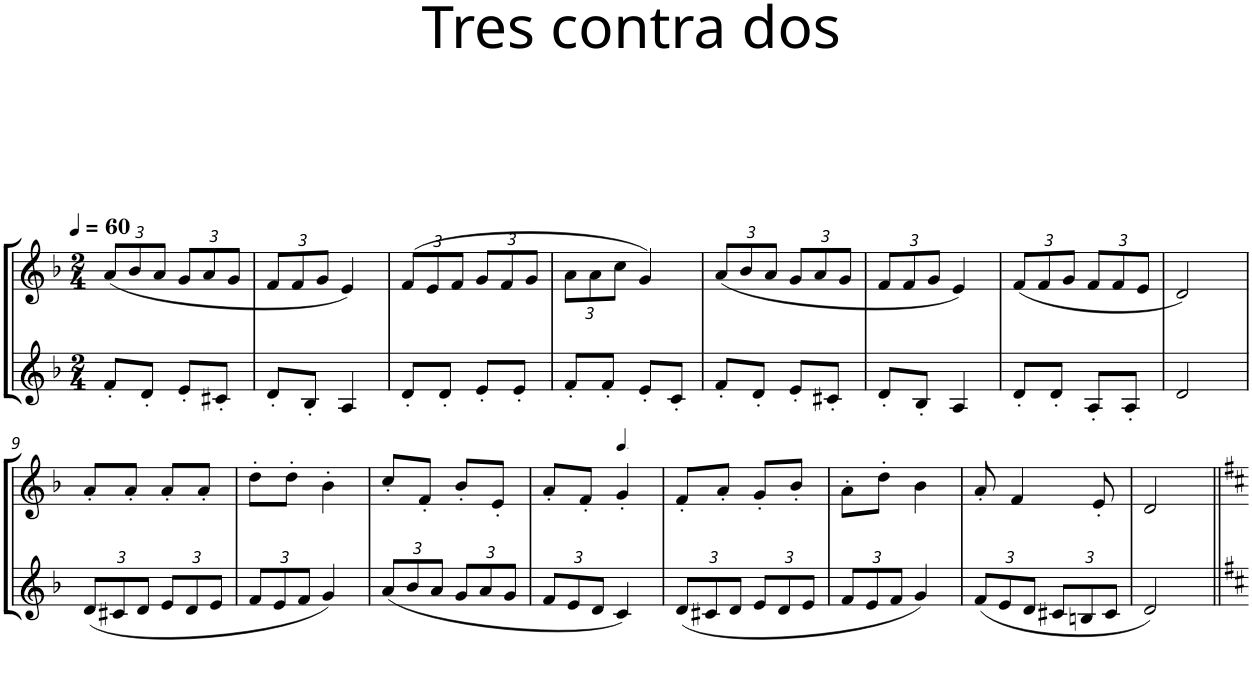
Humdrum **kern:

**kern	**kern
*part2	*part1
*staff2	*staff1
*I"Bassoon	*I"Flauta
*I'Bsn	*I'Fl
*clefG2	*clefG2
*k[b-]	*k[b-]
*M2/4	*M2/4
*MM60	*MM60
*	*Xbrackettup
=1	=1
8f'/L	(12a/L
.	12b-/
8d'/J	.
.	12a/J
8e'/L	12g/L
.	12a/
8c#X'/J	.
.	12g/J
=2	=2
8d'/L	12f/L
.	12f/
8B-'/J	.
.	12g/J
4A/	4e/)
=3	=3
8d'/L	(12f/L
.	12e/
8d'/J	.
.	12f/J
8e'/L	12g/L
.	12f/
8e'/J	.
.	12g/J
=4	=4
8f'/L	12a\L
.	12a\
8f'/J	.
.	12cc\J
8e'/L	4g/)
8c'/J	.
=5	=5
8f'/L	(12a/L
.	12b-/
8d'/J	.
.	12a/J
8e'/L	12g/L
.	12a/
8c#X'/J	.
.	12g/J
=6	=6
8d'/L	12f/L
.	12f/
8B-'/J	.
.	12g/J
4A/	4e/)
=7	=7
8d'/L	(12f/L
.	12f/
8d'/J	.
.	12g/J
8A'/L	12f/L
.	12f/
8A'/J	.
.	12e/J
=8	=8
2d/	2d/)
!!LO:LB:g=z
=9	=9
*Xbrackettup	*
(12d/L	8a'/L
12c#X/	.
.	8a'/J
12d/J	.
12e/L	8a'/L
12d/	.
.	8a'/J
12e/J	.
=10	=10
12f/L	8dd'\L
12e/	.
.	8dd'\J
12f/J	.
4g/)	4b-'\
=11	=11
(12a/L	8cc'/L
12b-/	.
.	8f'/J
12a/J	.
12g/L	8b-'/L
12a/	.
.	8e'/J
12g/J	.
=12	=12
12f/L	8a'/L
12e/	.
.	8f'/J
12d/J	.
*	*MM55
4c/)	4g'/
=13	=13
(12d/L	8f'/L
12c#X/	.
.	8a'/J
12d/J	.
12e/L	8g'/L
12d/	.
.	8b-'/J
12e/J	.
=14	=14
12f/L	8a'\L
12e/	.
.	8dd'\J
12f/J	.
4g/)	4b-\
=15	=15
(12f/L	8a'/
12e/	.
.	4f/
12d/J	.
12c#X/L	.
12Bn/	.
.	8e'/
12c#/J	.
=16	=16
2d/)	2d/
=||	=||
*-	*-
